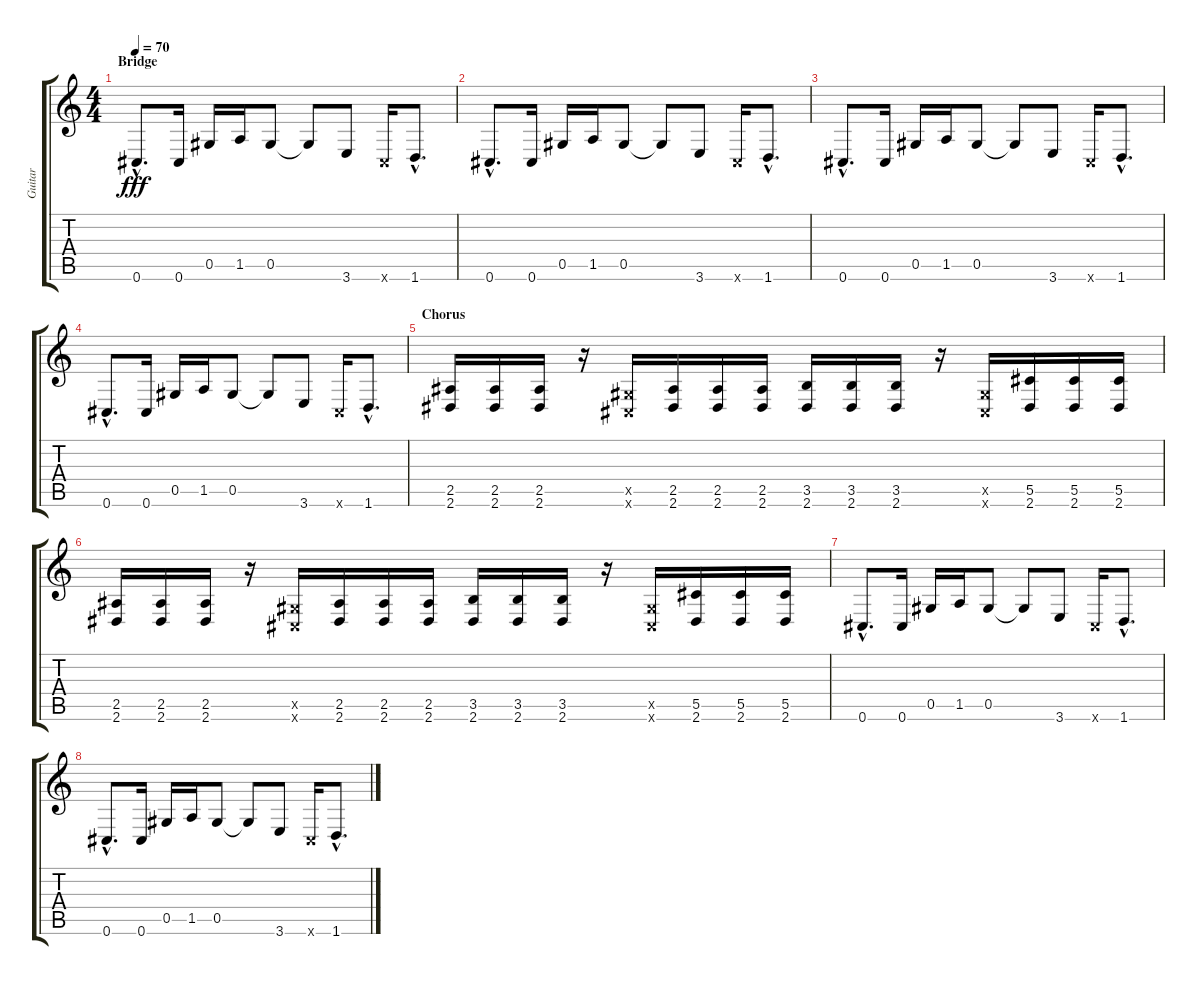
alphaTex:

\track ("Guitar" "Guitar") {instrument distortionguitar}
\staff {score tabs}
\tuning (Eb4 Bb3 Gb3 Db3 Ab2 Db2) {hide}
\ts (4 4)
\section ("" "Bridge")
\tempo 70
\clef g2
\ks c
0.6{hac}.8{d dy fff} 0.6.16 0.5.16 1.5.16 0.5.8 0.5{t}.8 3.6.8 0.6{x}.16 1.6{hac}.8{d} |
0.6{hac}.8{d} 0.6.16 0.5.16 1.5.16 0.5.8 0.5{t}.8 3.6.8 0.6{x}.16 1.6{hac}.8{d} |
0.6{hac}.8{d} 0.6.16 0.5.16 1.5.16 0.5.8 0.5{t}.8 3.6.8 0.6{x}.16 1.6{hac}.8{d} |
0.6{hac}.8{d} 0.6.16 0.5.16 1.5.16 0.5.8 0.5{t}.8 3.6.8 0.6{x}.16 1.6{hac}.8{d} |
\section ("" "Chorus")
(2.5 2.6).16 (2.5 2.6).16 (2.5 2.6).16 r.16 (0.5{x} 0.6{x}).16 (2.5 2.6).16 (2.5 2.6).16 (2.5 2.6).16 (3.5 2.6).16 (3.5 2.6).16 (3.5 2.6).16 r.16 (0.5{x} 0.6{x}).16 (5.5 2.6).16 (5.5 2.6).16 (5.5 2.6).16 |
(2.5 2.6).16 (2.5 2.6).16 (2.5 2.6).16 r.16 (0.5{x} 0.6{x}).16 (2.5 2.6).16 (2.5 2.6).16 (2.5 2.6).16 (3.5 2.6).16 (3.5 2.6).16 (3.5 2.6).16 r.16 (0.5{x} 0.6{x}).16 (5.5 2.6).16 (5.5 2.6).16 (5.5 2.6).16 |
0.6{hac}.8{d} 0.6.16 0.5.16 1.5.16 0.5.8 0.5{t}.8 3.6.8 0.6{x}.16 1.6{hac}.8{d} |
0.6{hac}.8{d} 0.6.16 0.5.16 1.5.16 0.5.8 0.5{t}.8 3.6.8 0.6{x}.16 1.6{hac}.8{d}
